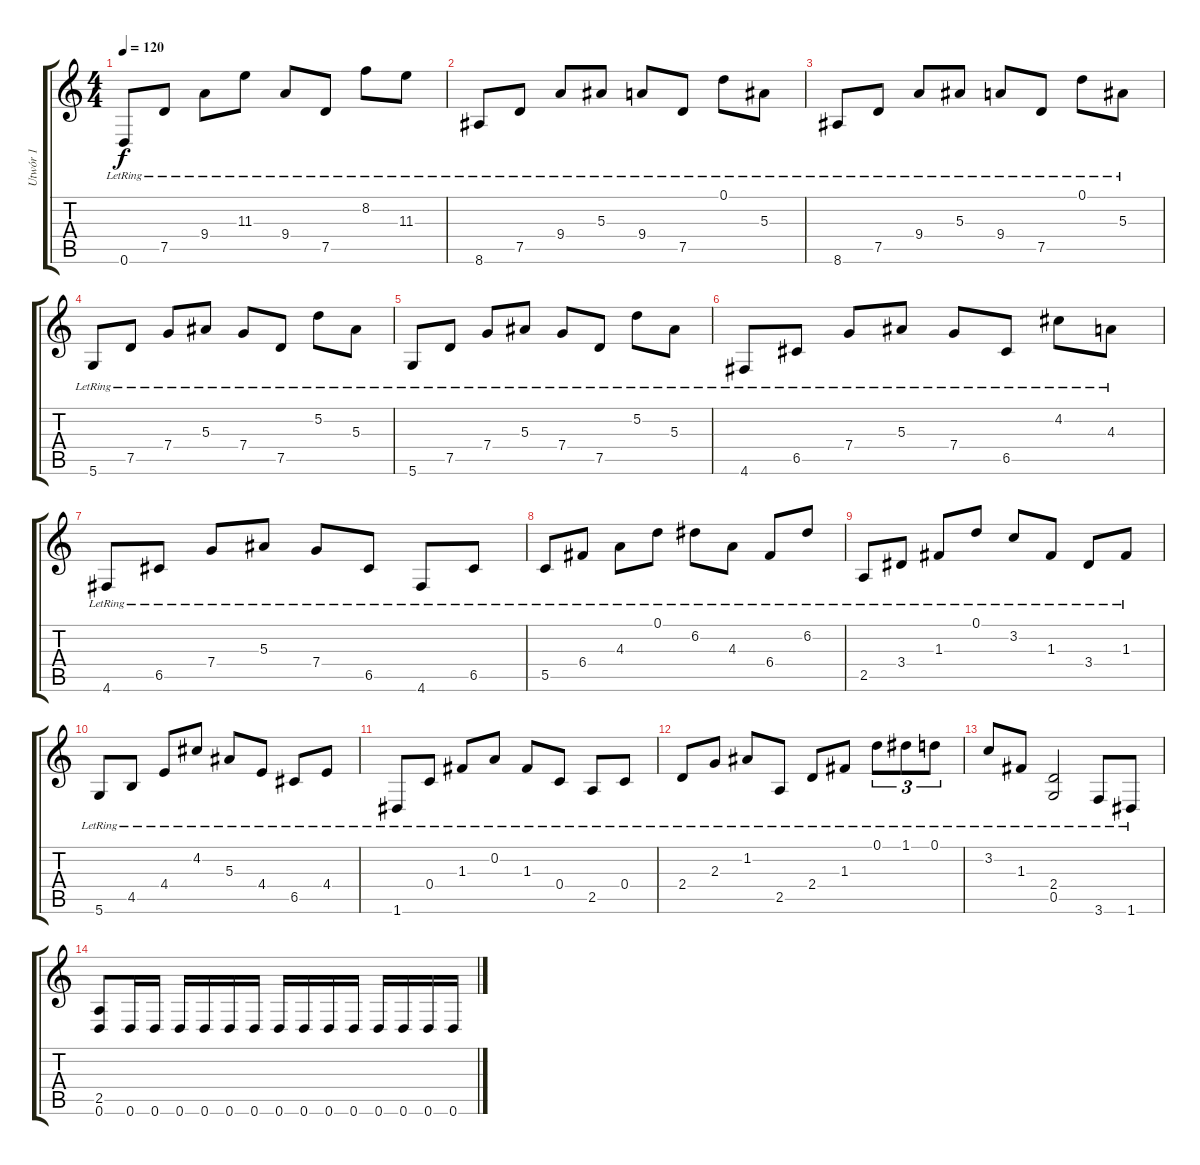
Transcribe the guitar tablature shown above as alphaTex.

\track ("Utwór 1" "Utwór 1") {instrument acousticguitarsteel}
\staff {score tabs}
\tuning (D4 A3 F3 C3 G2 D2) {hide}
\ts (4 4)
\tempo 120
\clef g2
\ks c
0.6{lr}.8{dy f} 7.5{lr}.8 9.4{lr}.8 11.3{lr}.8 9.4{lr}.8 7.5{lr}.8 8.2{lr}.8 11.3{lr}.8 |
8.6{lr}.8 7.5{lr}.8 9.4{lr}.8 5.3{lr}.8 9.4{lr}.8 7.5{lr}.8 0.1{lr}.8 5.3{lr}.8 |
8.6{lr}.8 7.5{lr}.8 9.4{lr}.8 5.3{lr}.8 9.4{lr}.8 7.5{lr}.8 0.1{lr}.8 5.3{lr}.8 |
5.6{lr}.8 7.5{lr}.8 7.4{lr}.8 5.3{lr}.8 7.4{lr}.8 7.5{lr}.8 5.2{lr}.8 5.3{lr}.8 |
5.6{lr}.8 7.5{lr}.8 7.4{lr}.8 5.3{lr}.8 7.4{lr}.8 7.5{lr}.8 5.2{lr}.8 5.3{lr}.8 |
4.6{lr}.8 6.5{lr}.8 7.4{lr}.8 5.3{lr}.8 7.4{lr}.8 6.5{lr}.8 4.2{lr}.8 4.3{lr}.8 |
4.6{lr}.8 6.5{lr}.8 7.4{lr}.8 5.3{lr}.8 7.4{lr}.8 6.5{lr}.8 4.6{lr}.8 6.5{lr}.8 |
5.5{lr}.8 6.4{lr}.8 4.3{lr}.8 0.1{lr}.8 6.2{lr}.8 4.3{lr}.8 6.4{lr}.8 6.2{lr}.8 |
2.5{lr}.8 3.4{lr}.8 1.3{lr}.8 0.1{lr}.8 3.2{lr}.8 1.3{lr}.8 3.4{lr}.8 1.3{lr}.8 |
5.6{lr}.8 4.5{lr}.8 4.4{lr}.8 4.2{lr}.8 5.3{lr}.8 4.4{lr}.8 6.5{lr}.8 4.4{lr}.8 |
1.6{lr}.8 0.4{lr}.8 1.3{lr}.8 0.2{lr}.8 1.3{lr}.8 0.4{lr}.8 2.5{lr}.8 0.4{lr}.8 |
2.4{lr}.8 2.3{lr}.8 1.2{lr}.8 2.5{lr}.8 2.4{lr}.8 1.3{lr}.8 0.1{lr}.8{tu (3 2)} 1.1{lr}.8{tu (3 2)} 0.1{lr}.8{tu (3 2)} |
3.2{lr}.8 1.3{lr}.8 (2.4{lr} 0.5{lr}).2 3.6{lr}.8 1.6{lr}.8 |
(2.5 0.6).8 0.6.16 0.6.16 0.6.16 0.6.16 0.6.16 0.6.16 0.6.16 0.6.16 0.6.16 0.6.16 0.6.16 0.6.16 0.6.16 0.6.16
